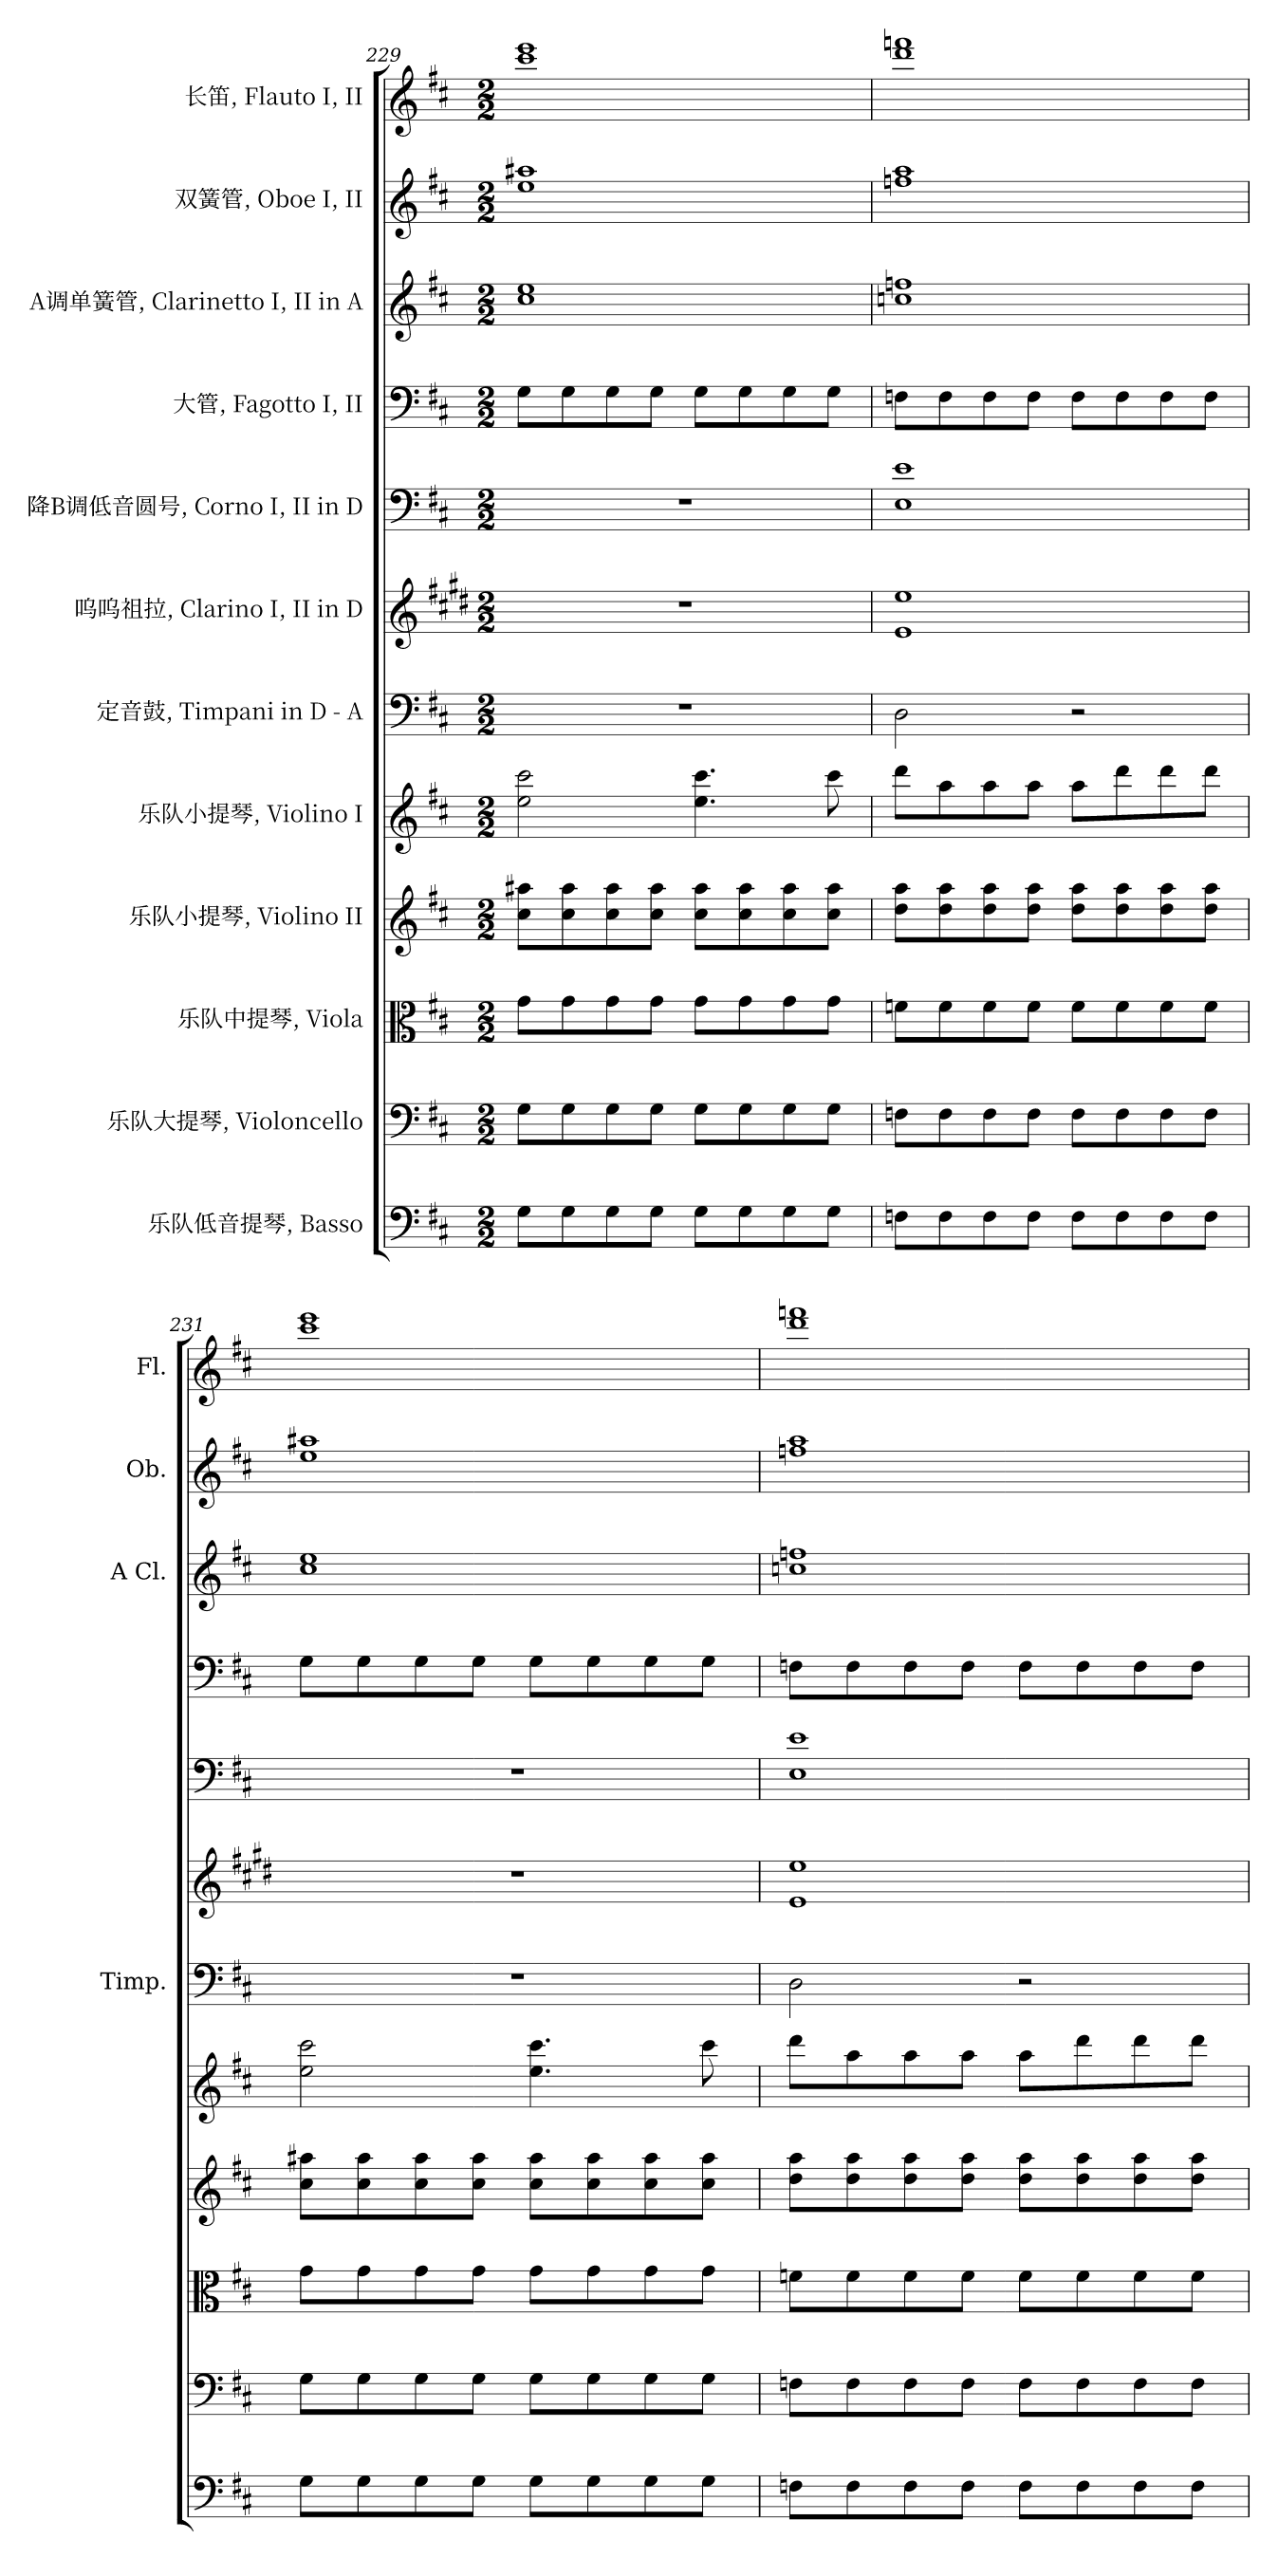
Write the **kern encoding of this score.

**kern	**kern	**kern	**kern	**kern	**kern	**kern	**kern	**kern	**kern	**kern	**kern
*part12	*part11	*part10	*part9	*part8	*part7	*part6	*part5	*part4	*part3	*part2	*part1
*staff12	*staff11	*staff10	*staff9	*staff8	*staff7	*staff6	*staff5	*staff4	*staff3	*staff2	*staff1
*I"乐队低音提琴, Basso	*I"乐队大提琴, Violoncello	*I"乐队中提琴, Viola	*I"乐队小提琴, Violino II	*I"乐队小提琴, Violino I	*I"定音鼓, Timpani in D - A	*I"呜呜祖拉, Clarino I, II in D	*I"降B调低音圆号, Corno I, II in D	*I"大管, Fagotto I, II	*I"A调单簧管, Clarinetto I, II in A	*I"双簧管, Oboe I, II	*I"长笛, Flauto I, II
*	*	*	*	*	*I'Timp.	*	*	*	*I'A Cl.	*I'Ob.	*I'Fl.
*clefF4	*clefF4	*clefC3	*clefG2	*clefG2	*clefF4	*clefG2	*clefF4	*clefF4	*clefG2	*clefG2	*clefG2
*ITrd7c12	*	*	*	*	*	*ITrd1c2	*ITrd1c2	*	*ITrd2c3	*	*
*k[f#c#]	*k[f#c#]	*k[f#c#]	*k[f#c#]	*k[f#c#]	*k[f#c#]	*k[f#c#]	*k[]	*k[f#c#]	*k[f#c#g#d#a#]	*k[f#c#]	*k[f#c#]
*M2/2	*M2/2	*M2/2	*M2/2	*M2/2	*M2/2	*M2/2	*M2/2	*M2/2	*M2/2	*M2/2	*M2/2
=229	=229	=229	=229	=229	=229	=229	=229	=229	=229	=229	=229
8GG\L	8G\L	8g\L	8cc#\ 8aa#X\L	2ee\ 2ccc#\	1r	1r	1r	8G\L	1a# 1cc#	1ee 1aa#X	1ccc# 1eee
8GG\	8G\	8g\	8cc#\ 8aa#\	.	.	.	.	8G\	.	.	.
8GG\	8G\	8g\	8cc#\ 8aa#\	.	.	.	.	8G\	.	.	.
8GG\J	8G\J	8g\J	8cc#\ 8aa#\J	.	.	.	.	8G\J	.	.	.
8GG\L	8G\L	8g\L	8cc#\ 8aa#\L	4.ee\ 4.ccc#\	.	.	.	8G\L	.	.	.
8GG\	8G\	8g\	8cc#\ 8aa#\	.	.	.	.	8G\	.	.	.
8GG\	8G\	8g\	8cc#\ 8aa#\	.	.	.	.	8G\	.	.	.
8GG\J	8G\J	8g\J	8cc#\ 8aa#\J	8ccc#\	.	.	.	8G\J	.	.	.
=230	=230	=230	=230	=230	=230	=230	=230	=230	=230	=230	=230
8FFn\L	8Fn\L	8fn\L	8dd\ 8aa\L	8ddd\L	2D\	1d 1dd	1D 1d	8Fn\L	1an 1ddn	1ffn 1aa	1ddd 1fffn
8FF\	8F\	8f\	8dd\ 8aa\	8aa\	.	.	.	8F\	.	.	.
8FF\	8F\	8f\	8dd\ 8aa\	8aa\	.	.	.	8F\	.	.	.
8FF\J	8F\J	8f\J	8dd\ 8aa\J	8aa\J	.	.	.	8F\J	.	.	.
8FF\L	8F\L	8f\L	8dd\ 8aa\L	8aa\L	2r	.	.	8F\L	.	.	.
8FF\	8F\	8f\	8dd\ 8aa\	8ddd\	.	.	.	8F\	.	.	.
8FF\	8F\	8f\	8dd\ 8aa\	8ddd\	.	.	.	8F\	.	.	.
8FF\J	8F\J	8f\J	8dd\ 8aa\J	8ddd\J	.	.	.	8F\J	.	.	.
!!LO:PB:g=z
=231	=231	=231	=231	=231	=231	=231	=231	=231	=231	=231	=231
8GG\L	8G\L	8g\L	8cc#\ 8aa#X\L	2ee\ 2ccc#\	1r	1r	1r	8G\L	1a# 1cc#	1ee 1aa#X	1ccc# 1eee
8GG\	8G\	8g\	8cc#\ 8aa#\	.	.	.	.	8G\	.	.	.
8GG\	8G\	8g\	8cc#\ 8aa#\	.	.	.	.	8G\	.	.	.
8GG\J	8G\J	8g\J	8cc#\ 8aa#\J	.	.	.	.	8G\J	.	.	.
8GG\L	8G\L	8g\L	8cc#\ 8aa#\L	4.ee\ 4.ccc#\	.	.	.	8G\L	.	.	.
8GG\	8G\	8g\	8cc#\ 8aa#\	.	.	.	.	8G\	.	.	.
8GG\	8G\	8g\	8cc#\ 8aa#\	.	.	.	.	8G\	.	.	.
8GG\J	8G\J	8g\J	8cc#\ 8aa#\J	8ccc#\	.	.	.	8G\J	.	.	.
=232	=232	=232	=232	=232	=232	=232	=232	=232	=232	=232	=232
8FFn\L	8Fn\L	8fn\L	8dd\ 8aa\L	8ddd\L	2D\	1d 1dd	1D 1d	8Fn\L	1an 1ddn	1ffn 1aa	1ddd 1fffn
8FF\	8F\	8f\	8dd\ 8aa\	8aa\	.	.	.	8F\	.	.	.
8FF\	8F\	8f\	8dd\ 8aa\	8aa\	.	.	.	8F\	.	.	.
8FF\J	8F\J	8f\J	8dd\ 8aa\J	8aa\J	.	.	.	8F\J	.	.	.
8FF\L	8F\L	8f\L	8dd\ 8aa\L	8aa\L	2r	.	.	8F\L	.	.	.
8FF\	8F\	8f\	8dd\ 8aa\	8ddd\	.	.	.	8F\	.	.	.
8FF\	8F\	8f\	8dd\ 8aa\	8ddd\	.	.	.	8F\	.	.	.
8FF\J	8F\J	8f\J	8dd\ 8aa\J	8ddd\J	.	.	.	8F\J	.	.	.
=	=	=	=	=	=	=	=	=	=	=	=
*-	*-	*-	*-	*-	*-	*-	*-	*-	*-	*-	*-
